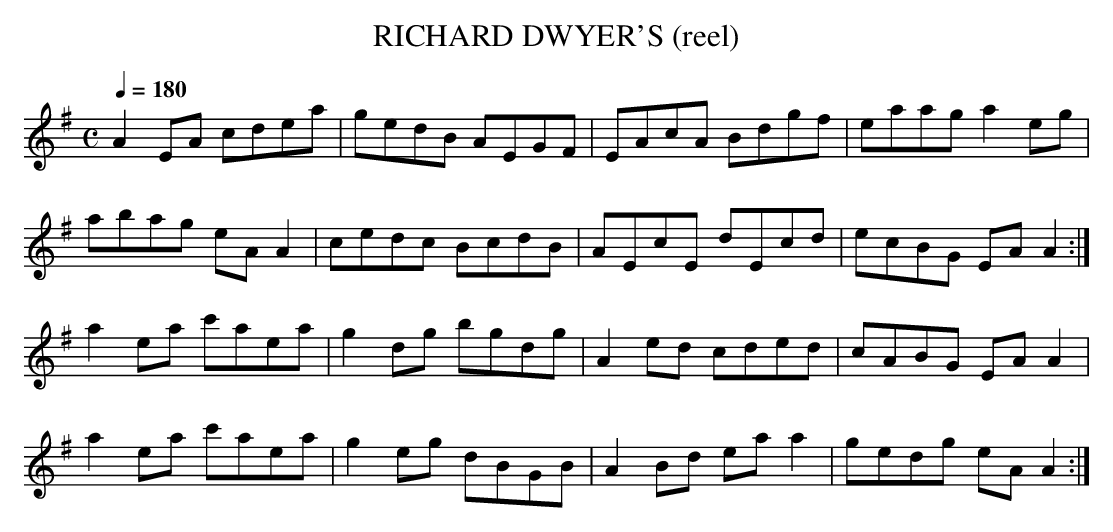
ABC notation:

X:1
T:RICHARD DWYER'S (reel)
Q:1/4=180
M:C
K:G %Ador
A2EA cdea|gedB AEGF|EAcA Bdgf|eaag a2eg|
abag eA A2|cedc BcdB|AEcE dEcd|ecBG EAA2:|
a2ea c'aea|g2dg bgdg|A2ed cded|cABG EAA2|
a2ea c'aea|g2eg dBGB|A2Bd eaa2|gedg eAA2:|
